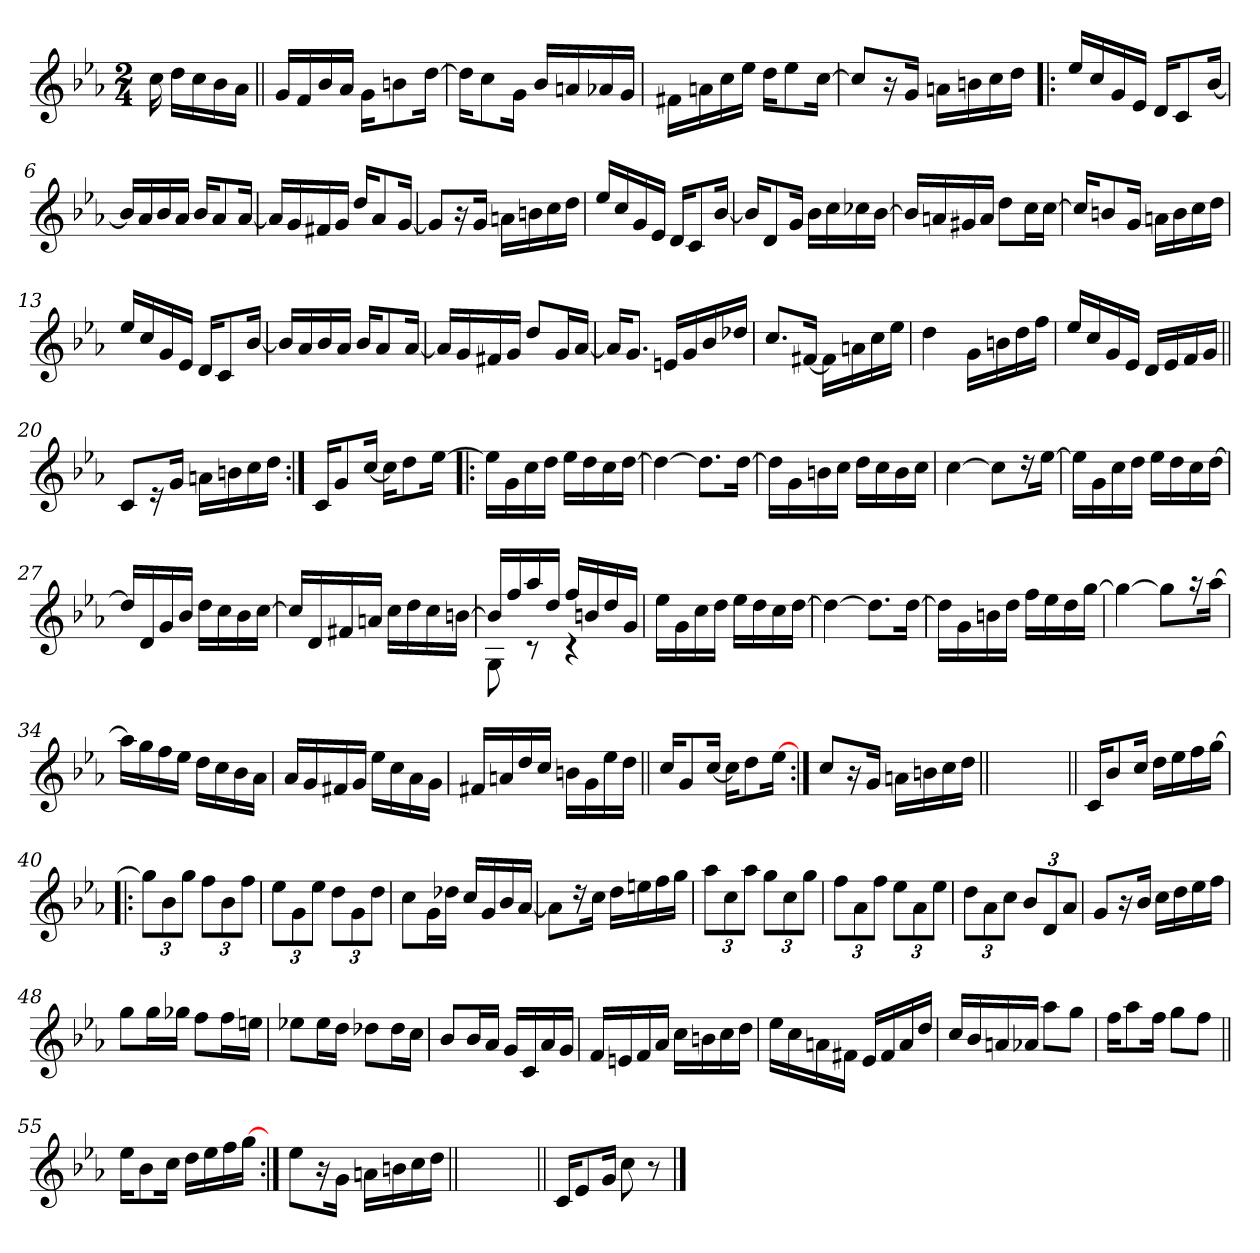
**kern
*part1
*staff1
*clefG2
*k[b-e-a-]
*E-:
*M2/4
=
16cc\
16dd\LL
16cc\
16b-\
16a-\JJ
=1||
16g/LL
16f/
16b-/
16a-/JJ
16g\KL
8bn\
[16dd\Jk
=2
16dd\KL]
8cc\
16g\Jk
16b-/LL
16an/
16a-X/
16g/JJ
=3
16f#X\LL
16an\
16cc\
16ee-\JJ
16dd\KL
8ee-\
[16cc\Jk
!!LO:LB:g=z
=4
8cc/L]
16r
16g/Jk
16an\LL
16bn\
16cc\
16dd\JJ
=5!|:
16ee-/LL
16cc/
16g/
16e-/JJ
16d/KL
8c/
[16b-/Jk
=6
16b-/LL]
16a-/
16b-/
16a-/JJ
16b-/KL
8a-/
[16a-/Jk
=7
16a-/LL]
16g/
16f#X/
16g/JJ
16dd/KL
8a-/
[16g/Jk
!!LO:LB:g=z
=8
8g/L]
16r
16g/Jk
16an\LL
16bn\
16cc\
16dd\JJ
=9
16ee-/LL
16cc/
16g/
16e-/JJ
16d/KL
8c/
[16b-/Jk
=10
16b-/KL]
8d/
16g/Jk
16b-\LL
16cc\
16cc-X\
[16b-\JJ
=11
16b-/LL]
16an/
16g#X/
16a/JJ
8dd\L
16cc\L
[16cc\JJ
!!LO:LB:g=z
=12
16cc/KL]
8bn/
16g/Jk
16an\LL
16b\
16cc\
16dd\JJ
=13
16ee-/LL
16cc/
16g/
16e-/JJ
16d/KL
8c/
[16b-/Jk
=14
16b-/LL]
16a-/
16b-/
16a-/JJ
16b-/KL
8a-/
[16a-/Jk
=15
16a-/LL]
16g/
16f#X/
16g/JJ
8dd/L
16g/L
[16a-/JJ
!!LO:LB:g=z
=16
16a-/KL]
8.g/J
16en/LL
16g/
16b-/
16dd-X/JJ
=17
8.cc/L
[16f#X/Jk
16f#\LL]
16an\
16cc\
16ee-\JJ
=18
4dd\
16g\LL
16bn\
16dd\
16ff\JJ
=19
16ee-/LL
16cc/
16g/
16e-/JJ
16d/LL
16e-/
16f/
16g/JJ
!!LO:LB:g=z
=20||
8c/L
16r
16g/Jk
16an\LL
16bn\
16cc\
16dd\JJ
=21:|!
16c/KL
8g/
[16cc/Jk
16cc\KL]
8dd\
[16ee-\Jk
=22!|:
16ee-\LL]
16g\
16cc\
16dd\JJ
16ee-\LL
16dd\
16cc\
[16dd\JJ
=23
4dd\_
8.dd\L]
[16dd\Jk
!!LO:LB:g=z
=24
16dd\LL]
16g\
16bn\
16cc\JJ
16dd\LL
16cc\
16b\
16cc\JJ
=25
[4cc\
8cc\L]
16r
[16ee-\Jk
=26
16ee-\LL]
16g\
16cc\
16dd\JJ
16ee-\LL
16dd\
16cc\
[16dd\JJ
=27
16dd/LL]
16d/
16g/
16b-/JJ
16dd\LL
16cc\
16b-\
[16cc\JJ
!!LO:LB:g=z
=28
16cc/LL]
16d/
16f#X/
16an/JJ
16cc\LL
16dd\
16cc\
[16bn\JJ
=29
*^
16b/LL]	8G\
16ff/	.
16aa-/	8rc
16dd/JJ	.
16ff/LL	4rc
16bn/	.
16dd/	.
16g/JJ	.
*v	*v
=30
16ee-\LL
16g\
16cc\
16dd\JJ
16ee-\LL
16dd\
16cc\
[16dd\JJ
=31
4dd\_
8.dd\L]
[16dd\Jk
!!LO:LB:g=z
=32
16dd\LL]
16g\
16bn\
16dd\JJ
16ff\LL
16ee-\
16dd\
[16gg\JJ
=33
4gg\_
8gg\L]
16r
[16aa-\Jk
=34
16aa-\LL]
16gg\
16ff\
16ee-\JJ
16dd\LL
16cc\
16b-\
16a-\JJ
=35
16a-/LL
16g/
16f#X/
16g/JJ
16ee-\LL
16cc\
16a-\
16g\JJ
!!LO:LB:g=z
=36
16f#X/LL
16an/
16dd/
16cc/JJ
16bn\LL
16g\
16ee-\
16dd\JJ
=37||
16cc/KL
8g/
[16cc/Jk
16cc\KL]
8dd\
[16ee-\Jk
=38:|!
8cc/L
16r
16g/Jk
16an\LL
16bn\
16cc\
16dd\JJ
=38X1||
*stria0
2ryy
!!LO:PB:g=z
=39||
*stria5
16c/KL
8b-/
16cc/Jk
16dd\LL
16ee-\
16ff\
[16gg\JJ
=40!|:
12gg\L]
12b-\
12gg\J
12ff\L
12b-\
12ff\J
=41
12ee-\L
12g\
12ee-\J
12dd\L
12g\
12dd\J
=42
8cc\L
16g\L
16dd-X\JJ
16cc/LL
16g/
16b-/
[16a-/JJ
!!LO:LB:g=z
=43
8a-\L]
16r
16cc\Jk
16dd\LL
16een\
16ff\
16gg\JJ
=44
12aa-\L
12cc\
12aa-\J
12gg\L
12cc\
12gg\J
=45
12ff\L
12a-\
12ff\J
12ee-\L
12a-\
12ee-\J
=46
12dd\L
12a-\
12cc\J
12b-/L
12d/
12a-/J
!!LO:LB:g=z
=47
8g/L
16r
16b-/Jk
16cc\LL
16dd\
16ee-\
16ff\JJ
=48
8gg\L
16gg\L
16gg-X\JJ
8ff\L
16ff\L
16een\JJ
=49
8ee-X\L
16ee-\L
16dd\JJ
8dd-X\L
16dd-\L
16cc\JJ
=50
8b-/L
16b-/L
16a-/JJ
16g/LL
16c/
16a-/
16g/JJ
!!LO:LB:g=z
=51
16f/LL
16en/
16f/
16a-/JJ
16cc\LL
16bn\
16cc\
16dd\JJ
=52
16ee-\LL
16cc\
16an\
16f#X\JJ
16e-/LL
16f#/
16a/
16dd/JJ
=53
16cc/LL
16b-/
16an/
16a-X/JJ
8aa-\L
8gg\J
=54
16ff\KL
8aa-\
16ff\Jk
8gg\L
8ff\J
!!LO:LB:g=z
=55||
16ee-\KL
8b-\
16cc\Jk
16dd\LL
16ee-\
16ff\
[16gg\JJ
=56:|!
8ee-\L
16r
16g\Jk
16an\LL
16bn\
16cc\
16dd\JJ
=57||
*stria0
2ryy
=58||
*stria5
16c/KL
8e-/
16g/Jk
8cc\
8r
==
*-
